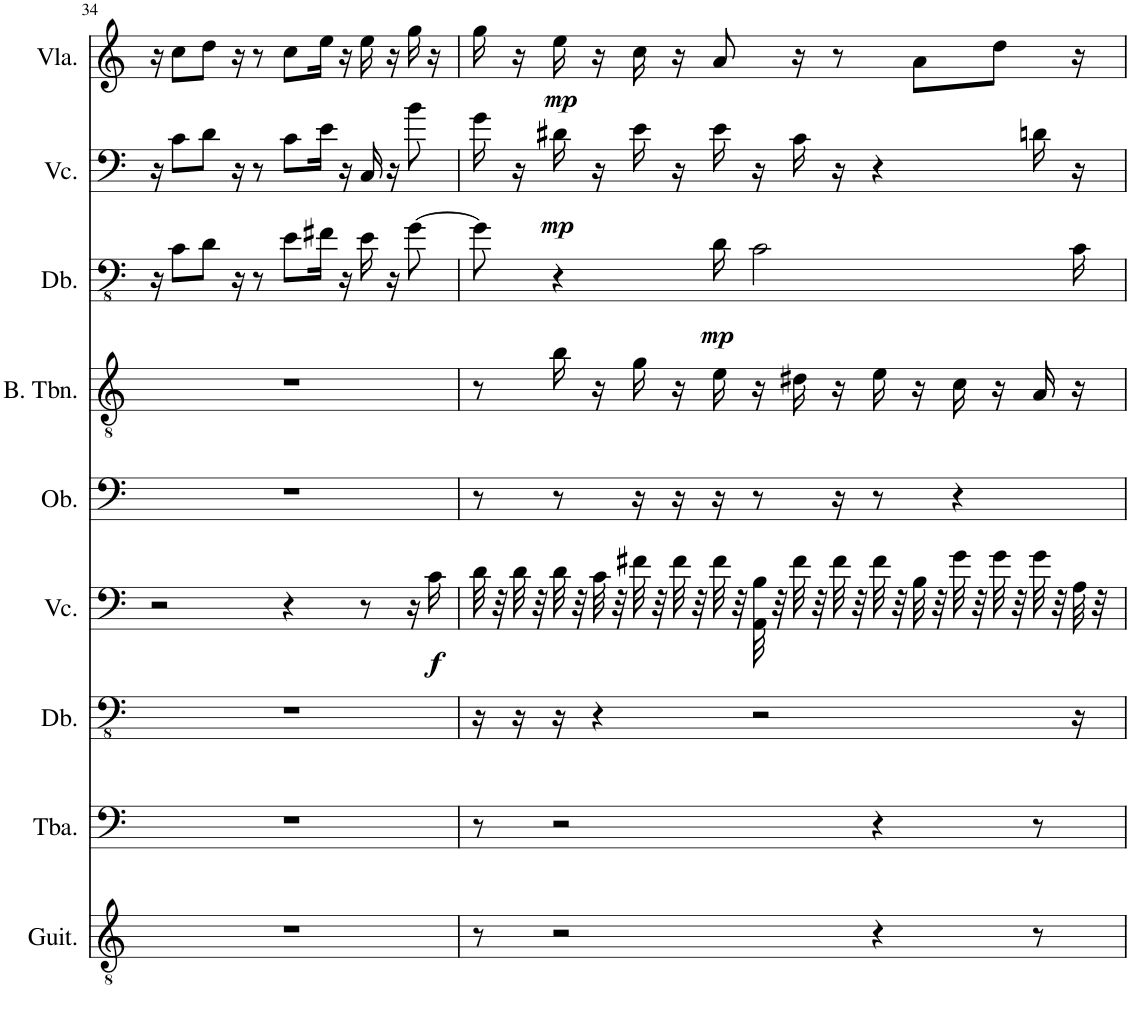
**kern	**kern	**kern	**kern	**dynam	**kern	**kern	**kern	**dynam	**kern	**dynam	**kern	**dynam
*part9	*part8	*part7	*part6	*part6	*part5	*part4	*part3	*part3	*part2	*part2	*part1	*part1
*staff9	*staff8	*staff7	*staff6	*staff6	*staff5	*staff4	*staff3	*staff3	*staff2	*staff2	*staff1	*staff1
*I"Classical Guitar	*I"Tuba	*I"Double Bass	*I"Violoncello	*	*I"Oboe	*I"Bass Trombone	*I"Double Bass	*	*I"Violoncello	*	*I"Viola	*
*I'Guit.	*I'Tba.	*I'Db.	*I'Vc.	*	*I'Ob.	*I'B. Tbn.	*I'Db.	*	*I'Vc.	*	*I'Vla.	*
!!LO:PB:g=z
*clefGv2	*clefF4	*clefFv4	*clefF4	*	*clefF4	*clefGv2	*clefFv4	*	*clefF4	*	*clefG2	*
*	*	*Trd7c12	*	*	*Trd-14c-24	*	*Trd7c12	*	*	*	*	*
*k[]	*k[]	*k[]	*k[]	*	*k[]	*k[]	*k[]	*	*k[]	*	*k[]	*
*M4/4	*M4/4	*M4/4	*M4/4	*	*M4/4	*M4/4	*M4/4	*	*M4/4	*	*M4/4	*
=34	=34	=34	=34	=34	=34	=34	=34	=34	=34	=34	=34	=34
1r	1r	1r	2r	.	1r	1r	16r	.	16r	.	16r	.
.	.	.	.	.	.	.	8C\L	.	8c\L	.	8cc\L	.
.	.	.	.	.	.	.	8D\J	.	8d\J	.	8dd\J	.
.	.	.	.	.	.	.	16r	.	16r	.	16r	.
.	.	.	.	.	.	.	8r	.	8r	.	8r	.
.	.	.	4r	.	.	.	8E\L	.	8c\L	.	8cc\L	.
.	.	.	.	.	.	.	16F#X\Jk	.	16e\Jk	.	16ee\Jk	.
.	.	.	.	.	.	.	16r	.	16r	.	16r	.
.	.	.	8r	.	.	.	16E\	.	16C/	.	16ee\	.
.	.	.	.	.	.	.	16r	.	16r	.	16r	.
.	.	.	16r	.	.	.	[8G\	.	8b\	.	16gg\	.
!	!	!	!	!LO:DY:b	!	!	!	!	!	!	!	!
.	.	.	16c\	f	.	.	.	.	.	.	16r	.
=35	=35	=35	=35	=35	=35	=35	=35	=35	=35	=35	=35	=35
8r	8r	16r	32d\	.	8r	8r	8G\]	.	16g\	.	16gg\	.
.	.	.	32r	.	.	.	.	.	.	.	.	.
.	.	16r	32d\	.	.	.	.	.	16r	.	16r	.
.	.	.	32r	.	.	.	.	.	.	.	.	.
!	!	!	!	!	!	!	!	!	!	!LO:DY:b	!	!LO:DY:b
2r	2r	16r	32d\	.	8r	16b\	4r	.	16d#X\	mp	16ee\	mp
.	.	.	32r	.	.	.	.	.	.	.	.	.
.	.	4r	32c\	.	.	16r	.	.	16r	.	16r	.
.	.	.	32r	.	.	.	.	.	.	.	.	.
.	.	.	32f#X\	.	16r	16g\	.	.	16e\	.	16cc\	.
.	.	.	32r	.	.	.	.	.	.	.	.	.
.	.	.	32f#\	.	16r	16r	.	.	16r	.	16r	.
.	.	.	32r	.	.	.	.	.	.	.	.	.
!	!	!	!	!	!	!	!	!LO:DY:b	!	!	!	!
.	.	.	32f#\	.	16r	16e\	16D\	mp	16e\	.	8a/	.
.	.	.	32r	.	.	.	.	.	.	.	.	.
.	.	2r	32AA\ 32B\	.	8r	16r	2C\	.	16r	.	.	.
.	.	.	32r	.	.	.	.	.	.	.	.	.
.	.	.	32f#\	.	.	16d#X\	.	.	16c\	.	16r	.
.	.	.	32r	.	.	.	.	.	.	.	.	.
.	.	.	32f#\	.	16r	16r	.	.	16r	.	8r	.
.	.	.	32r	.	.	.	.	.	.	.	.	.
4r	4r	.	32f#\	.	8r	16e\	.	.	4r	.	.	.
.	.	.	32r	.	.	.	.	.	.	.	.	.
.	.	.	32B\	.	.	16r	.	.	.	.	8a\L	.
.	.	.	32r	.	.	.	.	.	.	.	.	.
.	.	.	32g\	.	4r	16c\	.	.	.	.	.	.
.	.	.	32r	.	.	.	.	.	.	.	.	.
.	.	.	32g\	.	.	16r	.	.	.	.	8dd\J	.
.	.	.	32r	.	.	.	.	.	.	.	.	.
8r	8r	.	32g\	.	.	16A/	.	.	16dn\	.	.	.
.	.	.	32r	.	.	.	.	.	.	.	.	.
.	.	16r	32A\	.	.	16r	16C\	.	16r	.	16r	.
.	.	.	32r	.	.	.	.	.	.	.	.	.
=	=	=	=	=	=	=	=	=	=	=	=	=
*-	*-	*-	*-	*-	*-	*-	*-	*-	*-	*-	*-	*-
